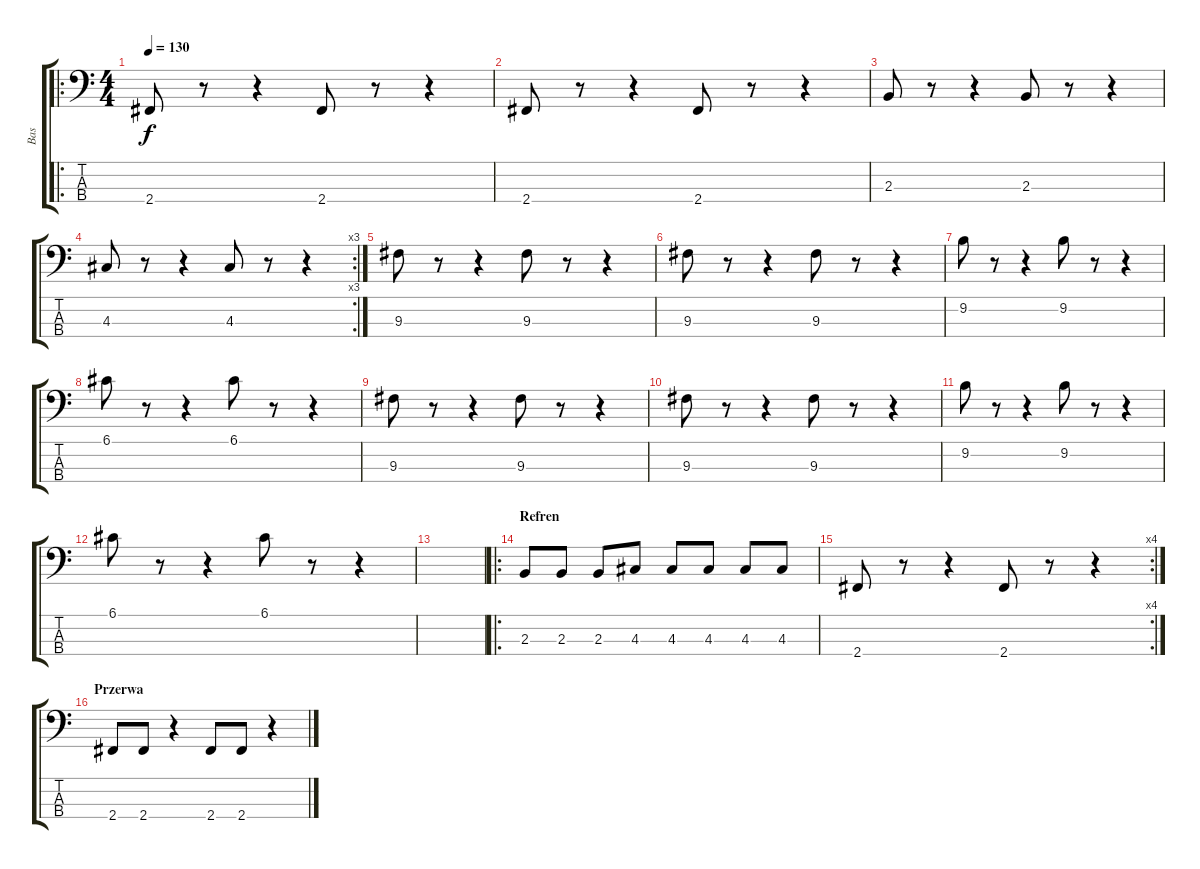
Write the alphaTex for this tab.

\track ("Bas" "Bas") {instrument electricbassfinger}
\staff {score tabs}
\tuning (G2 D2 A1 E1) {hide}
\ro
\ts (4 4)
\tempo 130
\clef f4
\ks c
2.4.8{dy f} r.8 r.4 2.4.8 r.8 r.4 |
2.4.8 r.8 r.4 2.4.8 r.8 r.4 |
2.3.8 r.8 r.4 2.3.8 r.8 r.4 |
\rc 3
4.3.8 r.8 r.4 4.3.8 r.8 r.4 |
9.3.8 r.8 r.4 9.3.8 r.8 r.4 |
9.3.8 r.8 r.4 9.3.8 r.8 r.4 |
9.2.8 r.8 r.4 9.2.8 r.8 r.4 |
6.1.8 r.8 r.4 6.1.8 r.8 r.4 |
9.3.8 r.8 r.4 9.3.8 r.8 r.4 |
9.3.8 r.8 r.4 9.3.8 r.8 r.4 |
9.2.8 r.8 r.4 9.2.8 r.8 r.4 |
6.1.8 r.8 r.4 6.1.8 r.8 r.4 |
|
\ro
\section ("" "Refren")
2.3.8 2.3.8 2.3.8 4.3.8 4.3.8 4.3.8 4.3.8 4.3.8 |
\rc 4
2.4.8 r.8 r.4 2.4.8 r.8 r.4 |
\section ("" "Przerwa")
2.4.8 2.4.8 r.4 2.4.8 2.4.8 r.4
